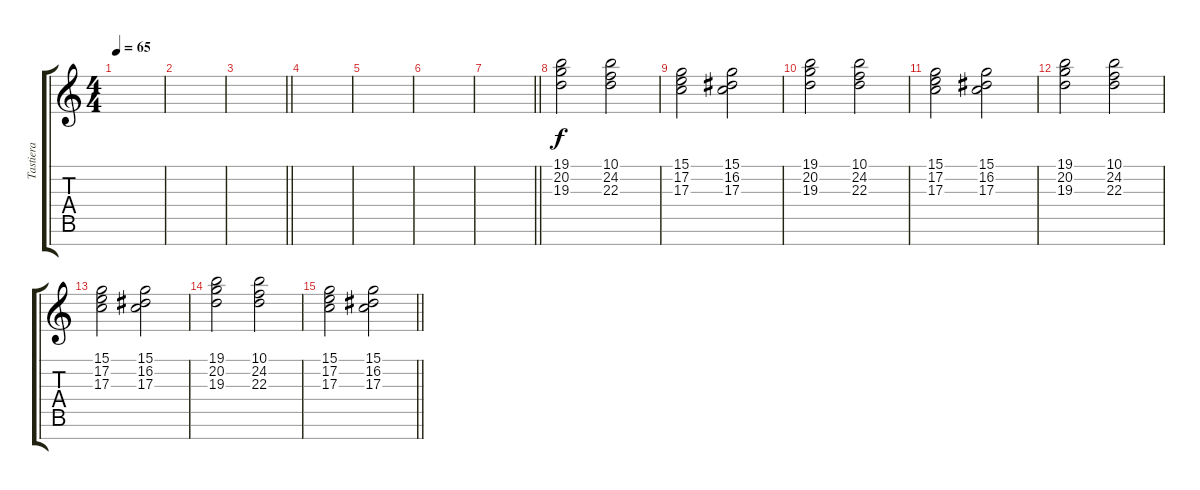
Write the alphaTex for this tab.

\track ("Tastiera" "Tastiera") {instrument synthstrings2}
\staff {score tabs}
\tuning (E4 B3 G3 D3 A2 E2 B1) {hide}
\ts (4 4)
\tempo 65
\clef g2
\ks c
|
|
\barLineRight lightlight
|
|
|
|
\barLineRight lightlight
|
(19.1 20.2 19.3).2{instrument synthbrass2} (10.1 24.2 22.3).2 |
(15.1 17.2 17.3).2 (15.1 16.2 17.3).2 |
(19.1 20.2 19.3).2 (10.1 24.2 22.3).2 |
(15.1 17.2 17.3).2 (15.1 16.2 17.3).2 |
(19.1 20.2 19.3).2 (10.1 24.2 22.3).2 |
(15.1 17.2 17.3).2 (15.1 16.2 17.3).2 |
(19.1 20.2 19.3).2 (10.1 24.2 22.3).2 |
\barLineRight lightlight
(15.1 17.2 17.3).2 (15.1 16.2 17.3).2
